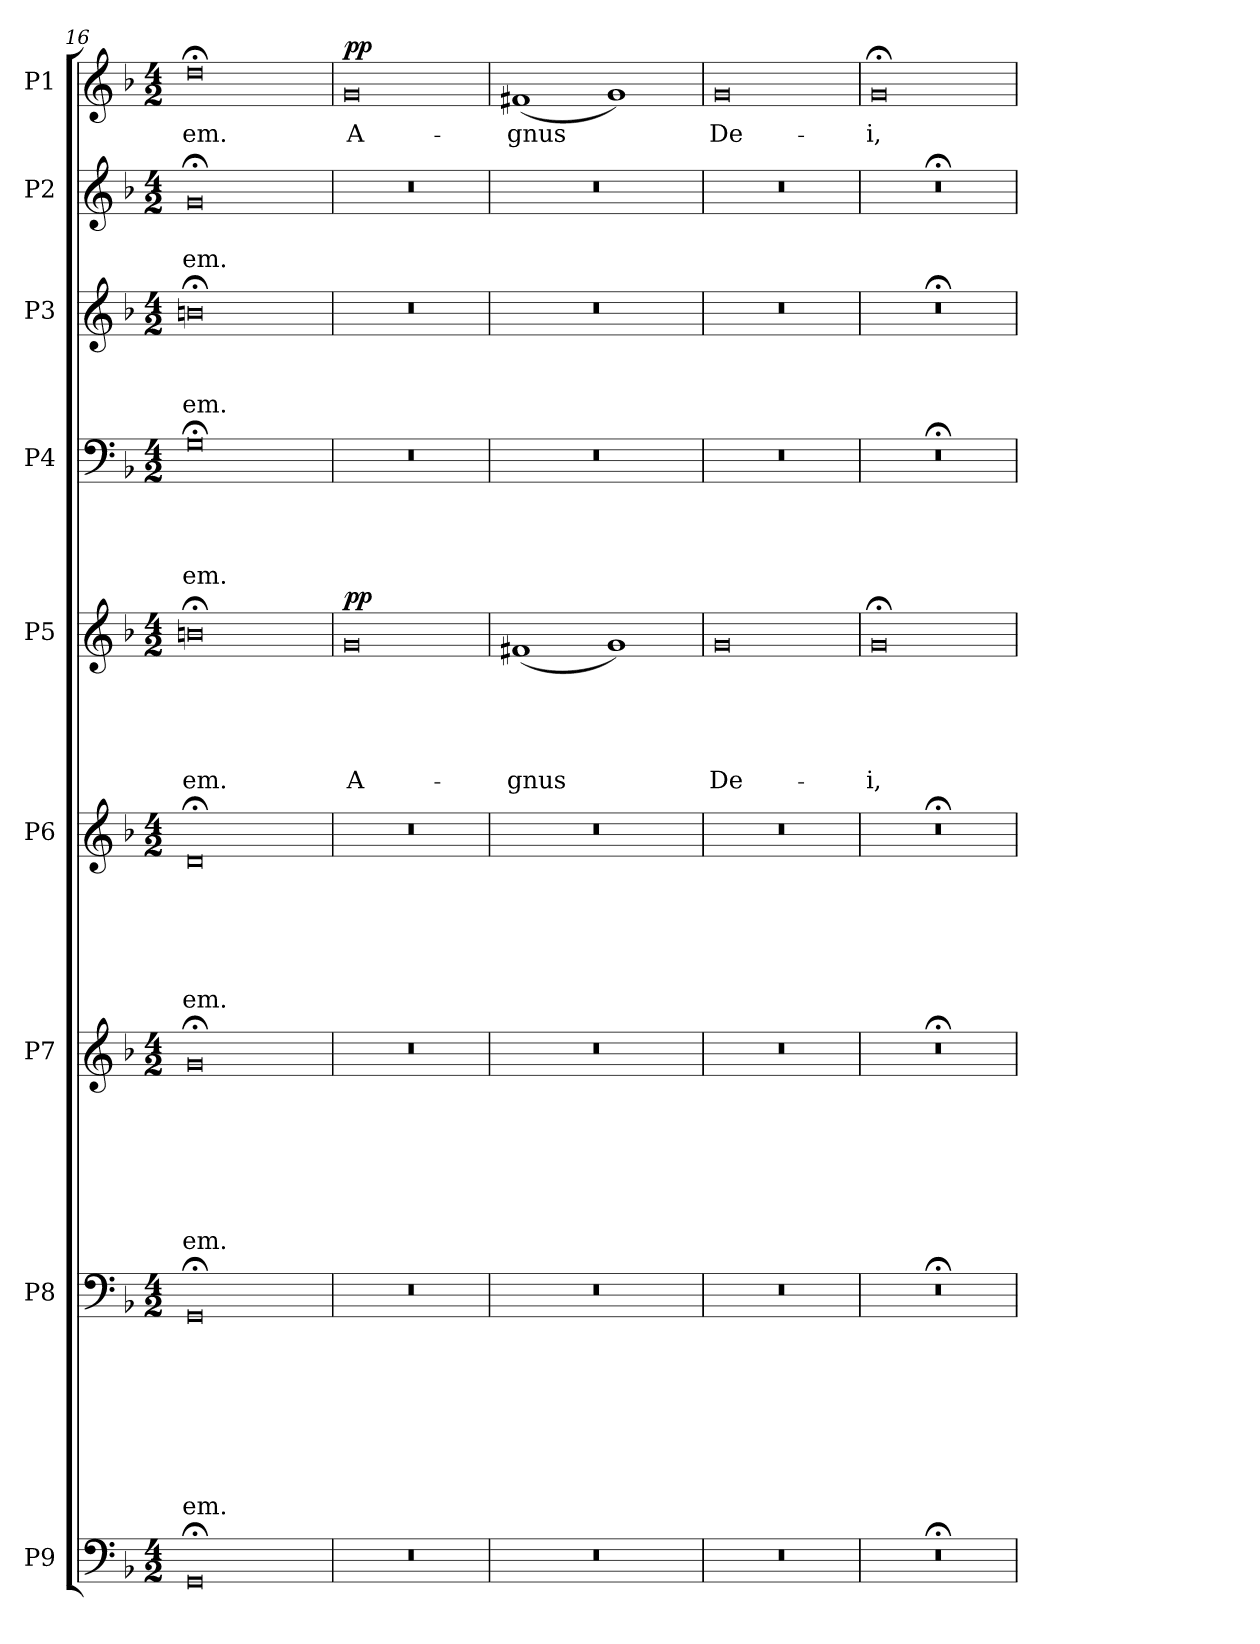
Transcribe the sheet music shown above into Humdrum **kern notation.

**kern	**kern	**text	**text	**text	**text	**text	**text	**text	**text	**kern	**text	**text	**text	**text	**text	**text	**text	**kern	**text	**text	**text	**text	**text	**text	**kern	**text	**text	**text	**text	**text	**dynam	**kern	**text	**text	**text	**text	**kern	**text	**text	**text	**kern	**text	**text	**kern	**text	**dynam
*part9	*part8	*part8	*part8	*part8	*part8	*part8	*part8	*part8	*part8	*part7	*part7	*part7	*part7	*part7	*part7	*part7	*part7	*part6	*part6	*part6	*part6	*part6	*part6	*part6	*part5	*part5	*part5	*part5	*part5	*part5	*part5	*part4	*part4	*part4	*part4	*part4	*part3	*part3	*part3	*part3	*part2	*part2	*part2	*part1	*part1	*part1
*staff9	*staff8	*staff8	*staff8	*staff8	*staff8	*staff8	*staff8	*staff8	*staff8	*staff7	*staff7	*staff7	*staff7	*staff7	*staff7	*staff7	*staff7	*staff6	*staff6	*staff6	*staff6	*staff6	*staff6	*staff6	*staff5	*staff5	*staff5	*staff5	*staff5	*staff5	*staff5	*staff4	*staff4	*staff4	*staff4	*staff4	*staff3	*staff3	*staff3	*staff3	*staff2	*staff2	*staff2	*staff1	*staff1	*staff1
*I"P9	*I"P8	*	*	*	*	*	*	*	*	*I"P7	*	*	*	*	*	*	*	*I"P6	*	*	*	*	*	*	*I"P5	*	*	*	*	*	*	*I"P4	*	*	*	*	*I"P3	*	*	*	*I"P2	*	*	*I"P1	*	*
*clefF4	*clefF4	*	*	*	*	*	*	*	*	*clefG2	*	*	*	*	*	*	*	*clefG2	*	*	*	*	*	*	*clefG2	*	*	*	*	*	*	*clefF4	*	*	*	*	*clefG2	*	*	*	*clefG2	*	*	*clefG2	*	*
*	*	*	*	*	*	*	*	*	*	*ITrd7c12	*	*	*	*	*	*	*	*	*	*	*	*	*	*	*	*	*	*	*	*	*	*	*	*	*	*	*ITrd7c12	*	*	*	*	*	*	*	*	*
*k[b-]	*k[b-]	*	*	*	*	*	*	*	*	*k[b-]	*	*	*	*	*	*	*	*k[b-]	*	*	*	*	*	*	*k[b-]	*	*	*	*	*	*	*k[b-]	*	*	*	*	*k[b-]	*	*	*	*k[b-]	*	*	*k[b-]	*	*
*F:	*F:	*	*	*	*	*	*	*	*	*F:	*	*	*	*	*	*	*	*F:	*	*	*	*	*	*	*F:	*	*	*	*	*	*	*F:	*	*	*	*	*F:	*	*	*	*F:	*	*	*F:	*	*
*M4/2	*M4/2	*	*	*	*	*	*	*	*	*M4/2	*	*	*	*	*	*	*	*M4/2	*	*	*	*	*	*	*M4/2	*	*	*	*	*	*	*M4/2	*	*	*	*	*M4/2	*	*	*	*M4/2	*	*	*M4/2	*	*
=16	=16	=16	=16	=16	=16	=16	=16	=16	=16	=16	=16	=16	=16	=16	=16	=16	=16	=16	=16	=16	=16	=16	=16	=16	=16	=16	=16	=16	=16	=16	=16	=16	=16	=16	=16	=16	=16	=16	=16	=16	=16	=16	=16	=16	=16	=16
*^	*	*	*	*	*	*	*	*	*	*	*	*	*	*	*	*	*	*	*	*	*	*	*	*	*	*	*	*	*	*	*	*	*	*	*	*	*	*	*	*	*	*	*	*	*	*
*	*^	*	*	*	*	*	*	*	*	*	*	*	*	*	*	*	*	*	*	*	*	*	*	*	*	*	*	*	*	*	*	*	*	*	*	*	*	*	*	*	*	*	*	*	*	*	*
!	!	!	!	!	!	!	!	!	!	!	!LO:LY:b	!	!	!	!	!	!	!	!LO:LY:b	!	!	!	!	!	!	!LO:LY:b	!	!	!	!	!	!LO:LY:b	!	!	!	!	!	!LO:LY:b	!	!	!	!LO:LY:b	!	!	!LO:LY:b	!	!LO:LY:b	!
0GG;	0ryy	0ryy	0GG;	.	.	.	.	.	.	.	-em.	0G;	.	.	.	.	.	.	-em.	0d;	.	.	.	.	.	-em.	0bn;<	.	.	.	.	-em.	.	0G;<	.	.	.	-em.	0Bn;<	.	.	-em.	0g;	.	-em.	0dd;<	-em.	.
=17	=17	=17	=17	=17	=17	=17	=17	=17	=17	=17	=17	=17	=17	=17	=17	=17	=17	=17	=17	=17	=17	=17	=17	=17	=17	=17	=17	=17	=17	=17	=17	=17	=17	=17	=17	=17	=17	=17	=17	=17	=17	=17	=17	=17	=17	=17	=17	=17
!LO:N:vis=1	!	!	!LO:N:vis=1	!	!	!	!	!	!	!	!	!LO:N:vis=1	!	!	!	!	!	!	!	!LO:N:vis=1	!	!	!	!	!	!	!	!	!	!	!	!LO:LY:b	!LO:DY:a	!LO:N:vis=1	!	!	!	!	!LO:N:vis=1	!	!	!	!LO:N:vis=1	!	!	!	!LO:LY:b	!LO:DY:a
0r	0ryy	0ryy	0r	.	.	.	.	.	.	.	.	0r	.	.	.	.	.	.	.	0r	.	.	.	.	.	.	0g	.	.	.	.	A-	pp	0r	.	.	.	.	0r	.	.	.	0r	.	.	0g	A-	pp
=18	=18	=18	=18	=18	=18	=18	=18	=18	=18	=18	=18	=18	=18	=18	=18	=18	=18	=18	=18	=18	=18	=18	=18	=18	=18	=18	=18	=18	=18	=18	=18	=18	=18	=18	=18	=18	=18	=18	=18	=18	=18	=18	=18	=18	=18	=18	=18	=18
!LO:N:vis=1	!	!	!LO:N:vis=1	!	!	!	!	!	!	!	!	!LO:N:vis=1	!	!	!	!	!	!	!	!LO:N:vis=1	!	!	!	!	!	!	!	!	!	!	!	!LO:LY:b	!	!LO:N:vis=1	!	!	!	!	!LO:N:vis=1	!	!	!	!LO:N:vis=1	!	!	!	!LO:LY:b	!
0r	0ryy	0ryy	0r	.	.	.	.	.	.	.	.	0r	.	.	.	.	.	.	.	0r	.	.	.	.	.	.	(<1f#X	.	.	.	.	-gnus	.	0r	.	.	.	.	0r	.	.	.	0r	.	.	(<1f#X	-gnus	.
.	.	.	.	.	.	.	.	.	.	.	.	.	.	.	.	.	.	.	.	.	.	.	.	.	.	.	1g)	.	.	.	.	.	.	.	.	.	.	.	.	.	.	.	.	.	.	1g)	.	.
=19	=19	=19	=19	=19	=19	=19	=19	=19	=19	=19	=19	=19	=19	=19	=19	=19	=19	=19	=19	=19	=19	=19	=19	=19	=19	=19	=19	=19	=19	=19	=19	=19	=19	=19	=19	=19	=19	=19	=19	=19	=19	=19	=19	=19	=19	=19	=19	=19
!LO:N:vis=1	!	!	!LO:N:vis=1	!	!	!	!	!	!	!	!	!LO:N:vis=1	!	!	!	!	!	!	!	!LO:N:vis=1	!	!	!	!	!	!	!	!	!	!	!	!LO:LY:b	!	!LO:N:vis=1	!	!	!	!	!LO:N:vis=1	!	!	!	!LO:N:vis=1	!	!	!	!LO:LY:b	!
0r	0ryy	0ryy	0r	.	.	.	.	.	.	.	.	0r	.	.	.	.	.	.	.	0r	.	.	.	.	.	.	0g	.	.	.	.	De-	.	0r	.	.	.	.	0r	.	.	.	0r	.	.	0g	De-	.
=20	=20	=20	=20	=20	=20	=20	=20	=20	=20	=20	=20	=20	=20	=20	=20	=20	=20	=20	=20	=20	=20	=20	=20	=20	=20	=20	=20	=20	=20	=20	=20	=20	=20	=20	=20	=20	=20	=20	=20	=20	=20	=20	=20	=20	=20	=20	=20	=20
!LO:N:vis=1	!	!	!LO:N:vis=1	!	!	!	!	!	!	!	!	!LO:N:vis=1	!	!	!	!	!	!	!	!LO:N:vis=1	!	!	!	!	!	!	!	!	!	!	!	!LO:LY:b	!	!LO:N:vis=1	!	!	!	!	!LO:N:vis=1	!	!	!	!LO:N:vis=1	!	!	!	!LO:LY:b	!
0r;<	0ryy	0ryy	0r;<	.	.	.	.	.	.	.	.	0r;<	.	.	.	.	.	.	.	0r;<	.	.	.	.	.	.	0g;	.	.	.	.	-i,	.	0r;<	.	.	.	.	0r;<	.	.	.	0r;<	.	.	0g;	-i,	.
*v	*v	*v	*	*	*	*	*	*	*	*	*	*	*	*	*	*	*	*	*	*	*	*	*	*	*	*	*	*	*	*	*	*	*	*	*	*	*	*	*	*	*	*	*	*	*	*	*	*
=	=	=	=	=	=	=	=	=	=	=	=	=	=	=	=	=	=	=	=	=	=	=	=	=	=	=	=	=	=	=	=	=	=	=	=	=	=	=	=	=	=	=	=	=	=	=
*-	*-	*-	*-	*-	*-	*-	*-	*-	*-	*-	*-	*-	*-	*-	*-	*-	*-	*-	*-	*-	*-	*-	*-	*-	*-	*-	*-	*-	*-	*-	*-	*-	*-	*-	*-	*-	*-	*-	*-	*-	*-	*-	*-	*-	*-	*-
